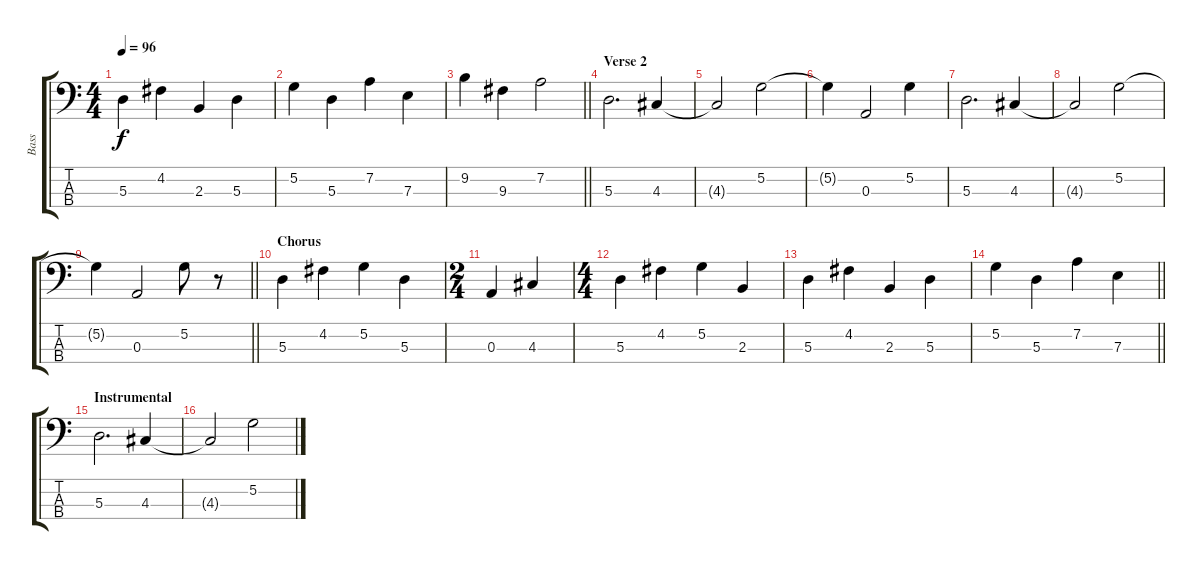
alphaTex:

\track ("Bass" "Bass") {instrument electricbassfinger}
\staff {score tabs}
\tuning (G2 D2 A1 E1) {hide}
\ts (4 4)
\tempo 96
\clef f4
\ks c
5.3.4{dy f} 4.2.4 2.3.4 5.3.4 |
5.2.4 5.3.4 7.2.4 7.3.4 |
\barLineRight lightlight
9.2.4 9.3.4 7.2.2 |
\section ("" "Verse 2")
5.3.2{d} 4.3.4 |
4.3{t}.2 5.2.2 |
5.2{t}.4 0.3.2 5.2.4 |
5.3.2{d} 4.3.4 |
4.3{t}.2 5.2.2 |
\barLineRight lightlight
5.2{t}.4 0.3.2 5.2.8 r.8 |
\section ("" "Chorus")
5.3.4 4.2.4 5.2.4 5.3.4 |
\ts (2 4)
0.3.4 4.3.4 |
\ts (4 4)
5.3.4 4.2.4 5.2.4 2.3.4 |
5.3.4 4.2.4 2.3.4 5.3.4 |
\barLineRight lightlight
5.2.4 5.3.4 7.2.4 7.3.4 |
\section ("" "Instrumental")
5.3.2{d} 4.3.4 |
4.3{t}.2 5.2.2
